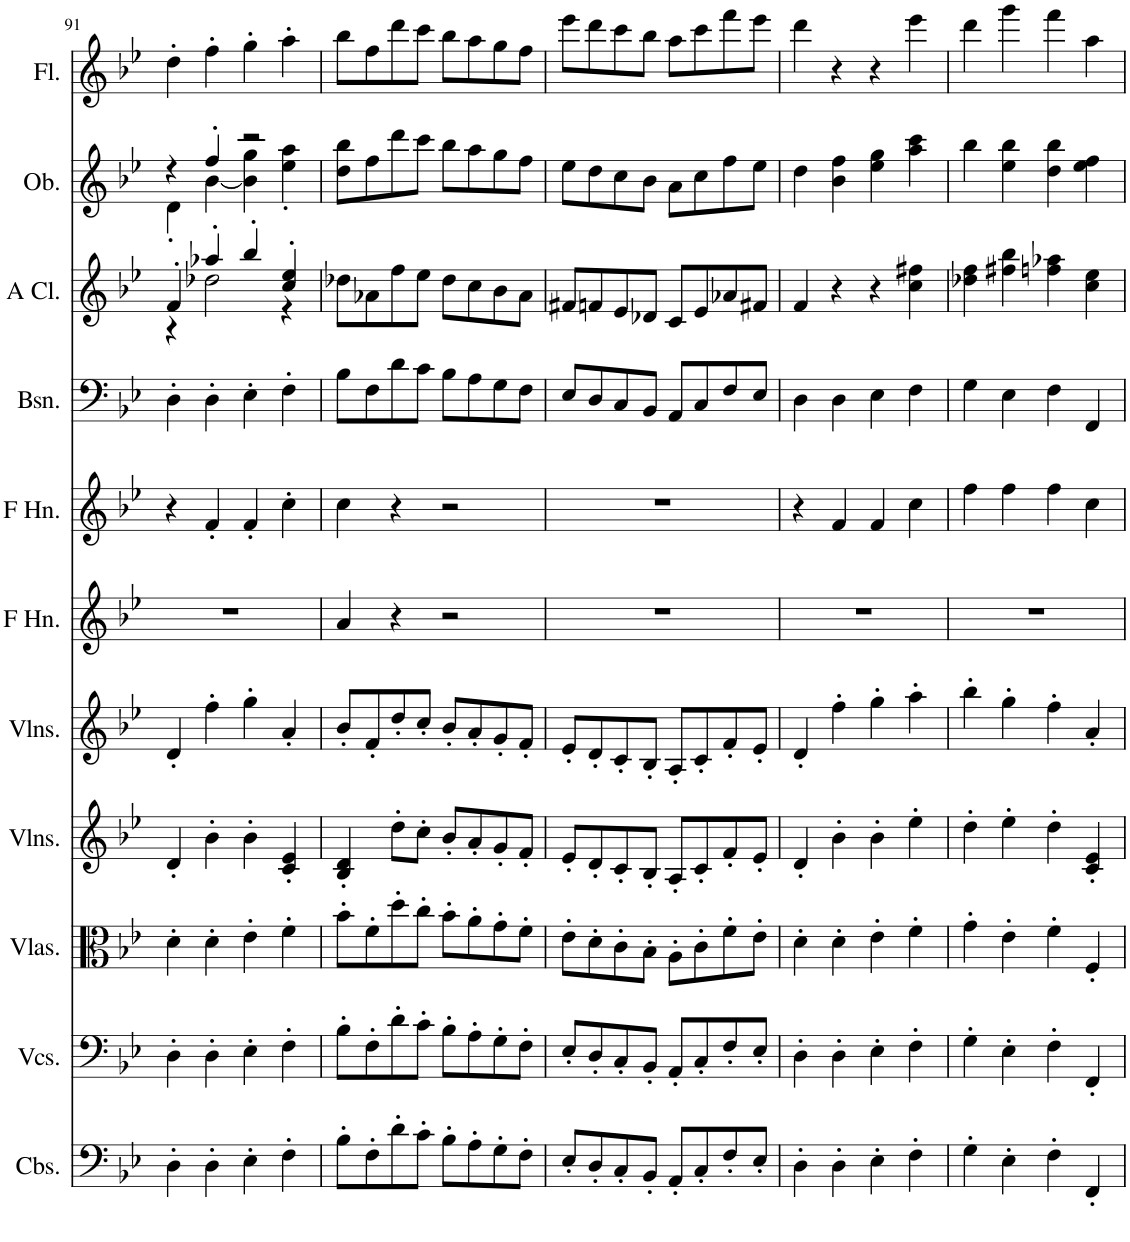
**kern	**kern	**kern	**kern	**kern	**kern	**kern	**kern	**kern	**kern	**kern
*part11	*part10	*part9	*part8	*part7	*part6	*part5	*part4	*part3	*part2	*part1
*staff11	*staff10	*staff9	*staff8	*staff7	*staff6	*staff5	*staff4	*staff3	*staff2	*staff1
*I"Contrabasses, Basso.	*I"Violoncellos, Violoncello.	*I"Violas, Viola.	*I"Violins, Violino II.	*I"Violins, Violino I.	*I"Horn in F, Corni in G.	*I"Horn in F, Corni in B.	*I"Bassoon, Fagotti.	*I"A Clarinet, Clarinetti.	*I"Oboe, Oboi.	*I"Flute, Flauto.
*I'Cbs.	*I'Vcs.	*I'Vlas.	*I'Vlns.	*I'Vlns.	*	*	*I'Bsn.	*I'A Cl.	*I'Ob.	*I'Fl.
!!LO:PB:g=z
*clefF4	*clefF4	*clefC3	*clefG2	*clefG2	*clefG2	*clefG2	*clefF4	*clefG2	*clefG2	*clefG2
*Trd7c12	*	*	*	*	*Trd4c7	*Trd4c7	*	*Trd2c3	*	*
*k[b-e-]	*k[b-e-]	*k[b-e-]	*k[b-e-]	*k[b-e-]	*k[b-e-]	*k[b-e-]	*k[b-e-]	*k[b-e-]	*k[b-e-]	*k[b-e-]
*M4/4	*M4/4	*M4/4	*M4/4	*M4/4	*M4/4	*M4/4	*M4/4	*M4/4	*M4/4	*M4/4
=91	=91	=91	=91	=91	=91	=91	=91	=91	=91	=91
*	*	*	*	*	*	*	*	*^	*^	*
4D'\	4D'\	4d'\	4d'/	4d'/	1r	4r	4D'\	4f'/	4r	4r	4d'\	4dd'\
4D'\	4D'\	4d'\	4b-'\	4ff'\	.	4f'/	4D'\	4aa-X'/	2dd-X\	4ff'/	[4b-\	4ff'\
4E-'\	4E-'\	4e-'\	4b-'\	4gg'\	.	4f'/	4E-'\	4bb-'/	.	2r	4b-\] 4gg\	4gg'\
4F'\	4F'\	4f'\	4c/' 4e-/'	4a'/	.	4cc'\	4F'\	4cc/' 4ee-/'	4r	.	4ee-\' 4aa\'	4aa'\
*	*	*	*	*	*	*	*	*v	*v	*	*	*
*	*	*	*	*	*	*	*	*	*v	*v	*
=92	=92	=92	=92	=92	=92	=92	=92	=92	=92	=92
8B-'\L	8B-'\L	8b-'\L	4B-/' 4d/'	8b-'/L	4a/	4cc\	8B-\L	8dd-X\L	8dd\ 8bb-\L	8bb-\L
8F'\	8F'\	8f'\	.	8f'/	.	.	8F\	8a-X\	8ff\	8ff\
8d'\	8d'\	8dd'\	8dd'\L	8dd'/	4r	4r	8d\	8ff\	8ddd\	8ddd\
8c'\J	8c'\J	8cc'\J	8cc'\J	8cc'/J	.	.	8c\J	8ee-\J	8ccc\J	8ccc\J
8B-'\L	8B-'\L	8b-'\L	8b-'/L	8b-'/L	2r	2r	8B-\L	8dd-\L	8bb-\L	8bb-\L
8A'\	8A'\	8a'\	8a'/	8a'/	.	.	8A\	8cc\	8aa\	8aa\
8G'\	8G'\	8g'\	8g'/	8g'/	.	.	8G\	8b-\	8gg\	8gg\
8F'\J	8F'\J	8f'\J	8f'/J	8f'/J	.	.	8F\J	8a-\J	8ff\J	8ff\J
=93	=93	=93	=93	=93	=93	=93	=93	=93	=93	=93
8E-'/L	8E-'/L	8e-'\L	8e-'/L	8e-'/L	1r	1r	8E-/L	8f#X/L	8ee-\L	8eee-\L
8D'/	8D'/	8d'\	8d'/	8d'/	.	.	8D/	8fn/	8dd\	8ddd\
8C'/	8C'/	8c'\	8c'/	8c'/	.	.	8C/	8e-/	8cc\	8ccc\
8BB-'/J	8BB-'/J	8B-'\J	8B-'/J	8B-'/J	.	.	8BB-/J	8d-X/J	8b-\J	8bb-\J
8AA'/L	8AA'/L	8A'\L	8A'/L	8A'/L	.	.	8AA/L	8c/L	8a\L	8aa\L
8C'/	8C'/	8c'\	8c'/	8c'/	.	.	8C/	8e-/	8cc\	8ccc\
8F'/	8F'/	8f'\	8f'/	8f'/	.	.	8F/	8a-X/	8ff\	8fff\
8E-'/J	8E-'/J	8e-'\J	8e-'/J	8e-'/J	.	.	8E-/J	8f#X/J	8ee-\J	8eee-\J
=94	=94	=94	=94	=94	=94	=94	=94	=94	=94	=94
4D'\	4D'\	4d'\	4d'/	4d'/	1r	4r	4D\	4f/	4dd\	4ddd\
4D'\	4D'\	4d'\	4b-'\	4ff'\	.	4f/	4D\	4r	4b-\ 4ff\	4r
4E-'\	4E-'\	4e-'\	4b-'\	4gg'\	.	4f/	4E-\	4r	4ee-\ 4gg\	4r
4F'\	4F'\	4f'\	4ee-'\	4aa'\	.	4cc\	4F\	4cc\ 4ff#X\	4aa\ 4ccc\	4eee-\
=95	=95	=95	=95	=95	=95	=95	=95	=95	=95	=95
4G'\	4G'\	4g'\	4dd'\	4bb-'\	1r	4ff\	4G\	4dd-X\ 4ff\	4bb-\	4ddd\
4E-'\	4E-'\	4e-'\	4ee-'\	4gg'\	.	4ff\	4E-\	4ff#X\ 4bb-\	4ee-\ 4bb-\	4ggg\
4F'\	4F'\	4f'\	4dd'\	4ff'\	.	4ff\	4F\	4ffn\ 4aa-X\	4dd\ 4bb-\	4fff\
4FF'/	4FF'/	4F'/	4c/' 4e-/'	4a'/	.	4cc\	4FF/	4cc\ 4ee-\	4ee-\ 4ff\	4aa\
=	=	=	=	=	=	=	=	=	=	=
*-	*-	*-	*-	*-	*-	*-	*-	*-	*-	*-
